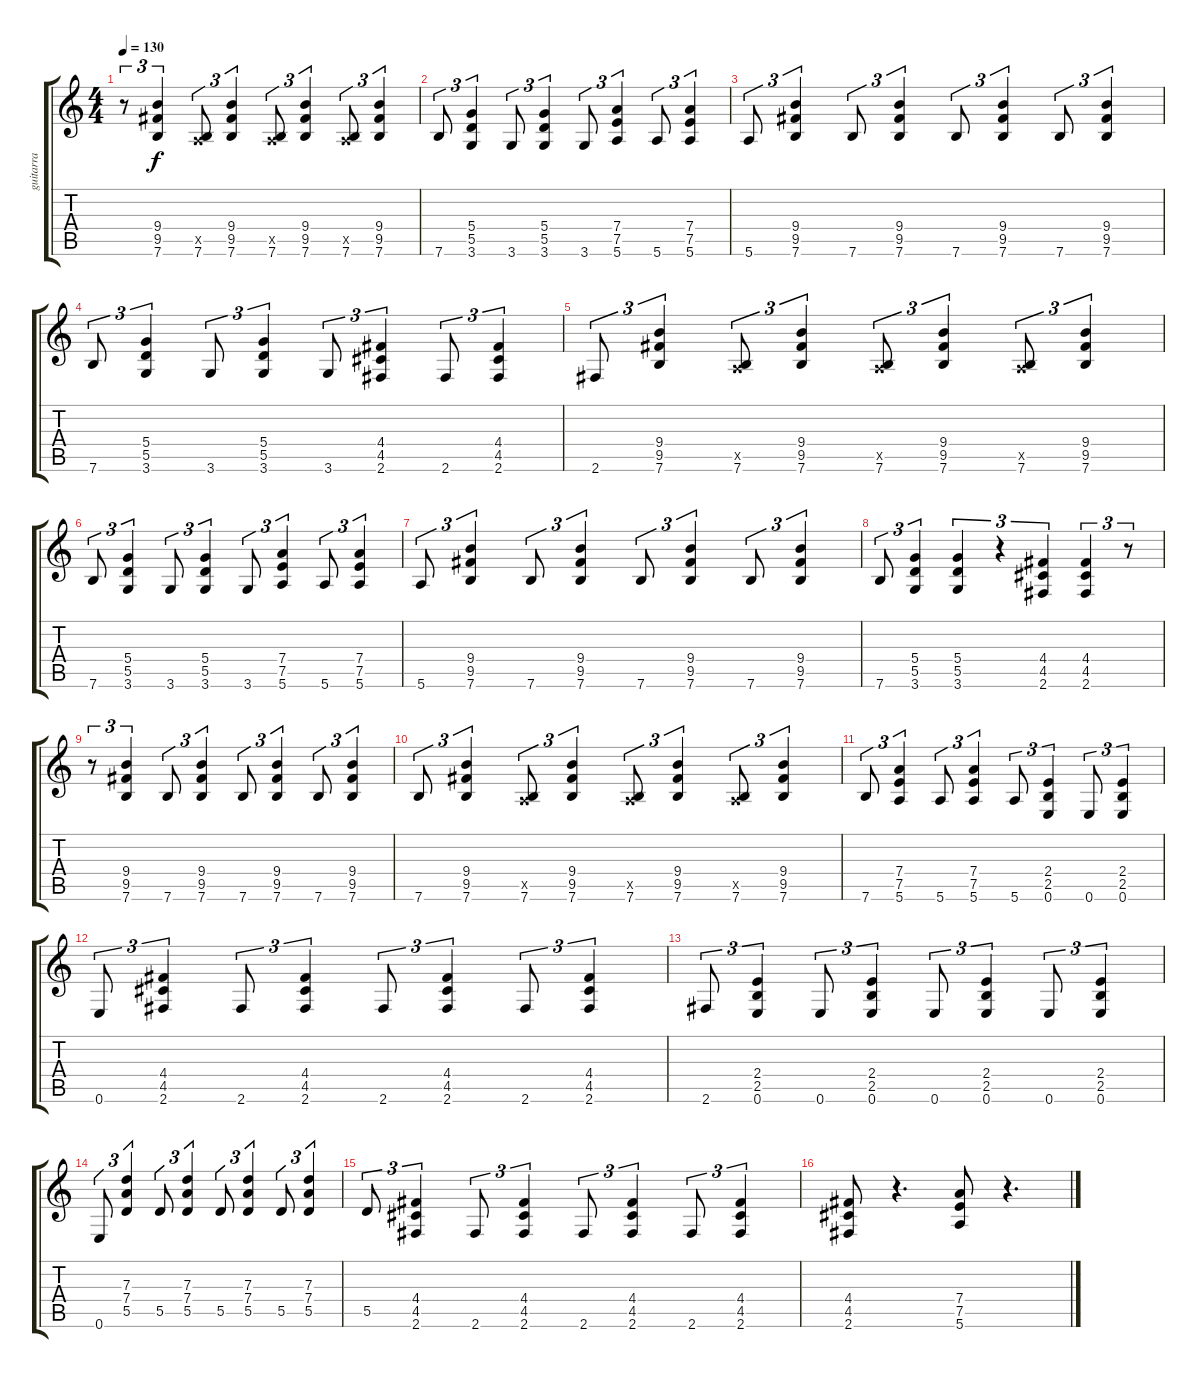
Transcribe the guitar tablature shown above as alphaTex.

\track ("guitarra" "guitarra") {instrument distortionguitar}
\staff {score tabs}
\tuning (E4 B3 G3 D3 A2 E2) {hide}
\ts (4 4)
\tempo 130
\clef g2
\ks c
r.8{tu (3 2) dy f instrument distortionguitar} (9.4 9.5 7.6).4{tu (3 2)} (0.5{x} 7.6).8{tu (3 2)} (9.4 9.5 7.6).4{tu (3 2)} (0.5{x} 7.6).8{tu (3 2)} (9.4 9.5 7.6).4{tu (3 2)} (0.5{x} 7.6).8{tu (3 2)} (9.4 9.5 7.6).4{tu (3 2)} |
7.6.8{tu (3 2)} (5.4 5.5 3.6).4{tu (3 2)} 3.6.8{tu (3 2)} (5.4 5.5 3.6).4{tu (3 2)} 3.6.8{tu (3 2)} (7.4 7.5 5.6).4{tu (3 2)} 5.6.8{tu (3 2)} (7.4 7.5 5.6).4{tu (3 2)} |
5.6.8{tu (3 2)} (9.4 9.5 7.6).4{tu (3 2)} 7.6.8{tu (3 2)} (9.4 9.5 7.6).4{tu (3 2)} 7.6.8{tu (3 2)} (9.4 9.5 7.6).4{tu (3 2)} 7.6.8{tu (3 2)} (9.4 9.5 7.6).4{tu (3 2)} |
7.6.8{tu (3 2)} (5.4 5.5 3.6).4{tu (3 2)} 3.6.8{tu (3 2)} (5.4 5.5 3.6).4{tu (3 2)} 3.6.8{tu (3 2)} (4.4 4.5 2.6).4{tu (3 2)} 2.6.8{tu (3 2)} (4.4 4.5 2.6).4{tu (3 2)} |
2.6.8{tu (3 2)} (9.4 9.5 7.6).4{tu (3 2)} (0.5{x} 7.6).8{tu (3 2)} (9.4 9.5 7.6).4{tu (3 2)} (0.5{x} 7.6).8{tu (3 2)} (9.4 9.5 7.6).4{tu (3 2)} (0.5{x} 7.6).8{tu (3 2)} (9.4 9.5 7.6).4{tu (3 2)} |
7.6.8{tu (3 2)} (5.4 5.5 3.6).4{tu (3 2)} 3.6.8{tu (3 2)} (5.4 5.5 3.6).4{tu (3 2)} 3.6.8{tu (3 2)} (7.4 7.5 5.6).4{tu (3 2)} 5.6.8{tu (3 2)} (7.4 7.5 5.6).4{tu (3 2)} |
5.6.8{tu (3 2)} (9.4 9.5 7.6).4{tu (3 2)} 7.6.8{tu (3 2)} (9.4 9.5 7.6).4{tu (3 2)} 7.6.8{tu (3 2)} (9.4 9.5 7.6).4{tu (3 2)} 7.6.8{tu (3 2)} (9.4 9.5 7.6).4{tu (3 2)} |
7.6.8{tu (3 2)} (5.4 5.5 3.6).4{tu (3 2)} (5.4 5.5 3.6).4{tu (3 2)} r.4{tu (3 2)} (4.4 4.5 2.6).4{tu (3 2)} (4.4 4.5 2.6).4{tu (3 2)} r.8{tu (3 2)} |
r.8{tu (3 2)} (9.4 9.5 7.6).4{tu (3 2)} 7.6.8{tu (3 2)} (9.4 9.5 7.6).4{tu (3 2)} 7.6.8{tu (3 2)} (9.4 9.5 7.6).4{tu (3 2)} 7.6.8{tu (3 2)} (9.4 9.5 7.6).4{tu (3 2)} |
7.6.8{tu (3 2)} (9.4 9.5 7.6).4{tu (3 2)} (0.5{x} 7.6).8{tu (3 2)} (9.4 9.5 7.6).4{tu (3 2)} (0.5{x} 7.6).8{tu (3 2)} (9.4 9.5 7.6).4{tu (3 2)} (0.5{x} 7.6).8{tu (3 2)} (9.4 9.5 7.6).4{tu (3 2)} |
7.6.8{tu (3 2)} (7.4 7.5 5.6).4{tu (3 2)} 5.6.8{tu (3 2)} (7.4 7.5 5.6).4{tu (3 2)} 5.6.8{tu (3 2)} (2.4 2.5 0.6).4{tu (3 2)} 0.6.8{tu (3 2)} (2.4 2.5 0.6).4{tu (3 2)} |
0.6.8{tu (3 2)} (4.4 4.5 2.6).4{tu (3 2)} 2.6.8{tu (3 2)} (4.4 4.5 2.6).4{tu (3 2)} 2.6.8{tu (3 2)} (4.4 4.5 2.6).4{tu (3 2)} 2.6.8{tu (3 2)} (4.4 4.5 2.6).4{tu (3 2)} |
2.6.8{tu (3 2)} (2.4 2.5 0.6).4{tu (3 2)} 0.6.8{tu (3 2)} (2.4 2.5 0.6).4{tu (3 2)} 0.6.8{tu (3 2)} (2.4 2.5 0.6).4{tu (3 2)} 0.6.8{tu (3 2)} (2.4 2.5 0.6).4{tu (3 2)} |
0.6.8{tu (3 2)} (7.3 7.4 5.5).4{tu (3 2)} 5.5.8{tu (3 2)} (7.3 7.4 5.5).4{tu (3 2)} 5.5.8{tu (3 2)} (7.3 7.4 5.5).4{tu (3 2)} 5.5.8{tu (3 2)} (7.3 7.4 5.5).4{tu (3 2)} |
5.5.8{tu (3 2)} (4.4 4.5 2.6).4{tu (3 2)} 2.6.8{tu (3 2)} (4.4 4.5 2.6).4{tu (3 2)} 2.6.8{tu (3 2)} (4.4 4.5 2.6).4{tu (3 2)} 2.6.8{tu (3 2)} (4.4 4.5 2.6).4{tu (3 2)} |
(4.4 4.5 2.6).8 r.4{d} (7.4 7.5 5.6).8 r.4{d}
